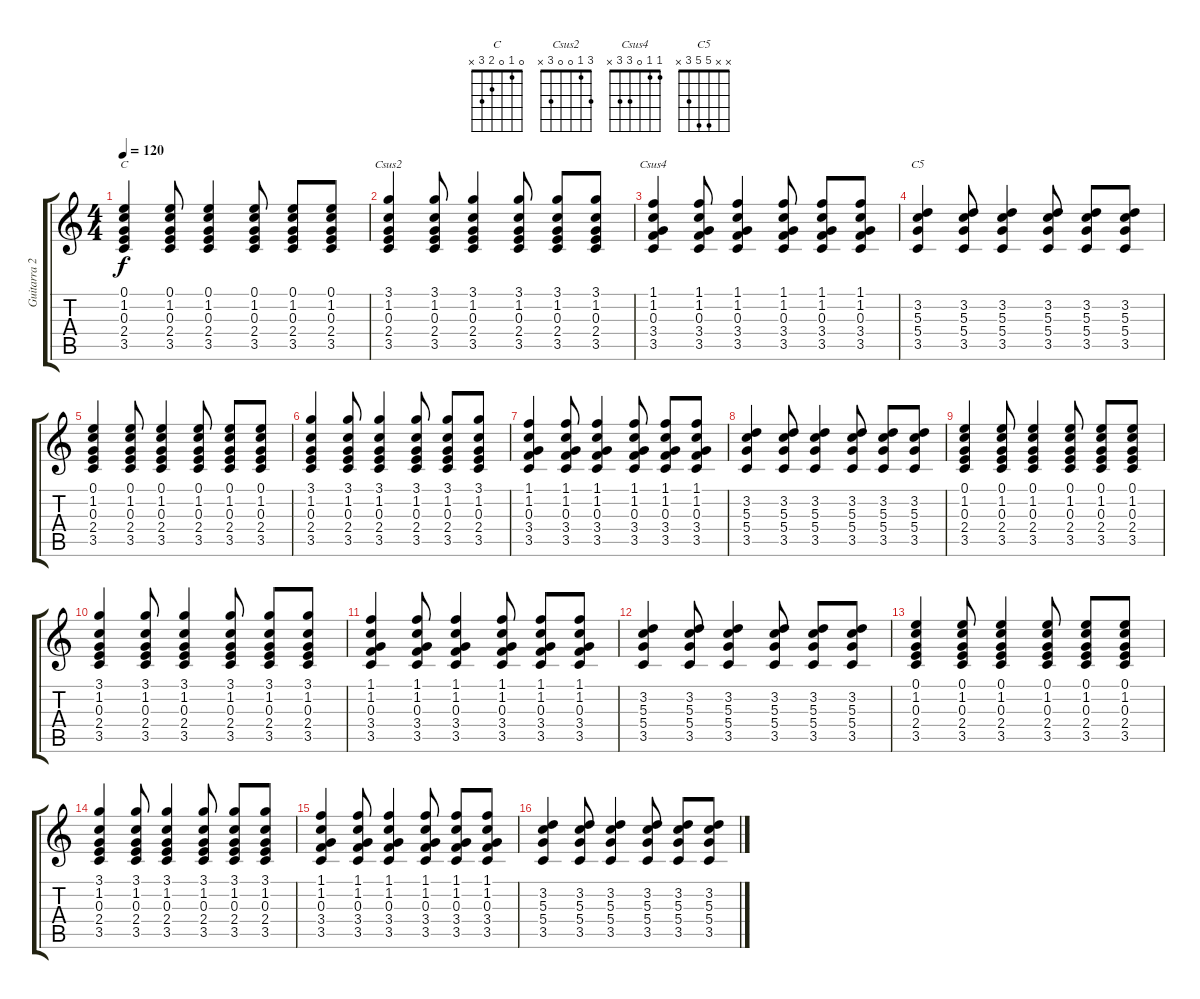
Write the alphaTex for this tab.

\track ("Guitarra 2" "Guitarra 2") {instrument electricguitarjazz}
\staff {score tabs}
\tuning (E4 B3 G3 D3 A2 E2) {hide}
\chord ("C" 0 1 0 2 3 x)
\chord ("Csus2" 3 1 0 0 3 x)
\chord ("Csus4" 1 1 0 3 3 x)
\chord ("C5" x x 5 5 3 x)
\ts (4 4)
\tempo 120
\clef g2
\ks c
(0.1 1.2 0.3 2.4 3.5).4{ch "C" dy f instrument guitarharmonics} (0.1 1.2 0.3 2.4 3.5).8 (0.1 1.2 0.3 2.4 3.5).4 (0.1 1.2 0.3 2.4 3.5).8 (0.1 1.2 0.3 2.4 3.5).8 (0.1 1.2 0.3 2.4 3.5).8 |
(3.1 1.2 0.3 2.4 3.5).4{ch "Csus2"} (3.1 1.2 0.3 2.4 3.5).8 (3.1 1.2 0.3 2.4 3.5).4 (3.1 1.2 0.3 2.4 3.5).8 (3.1 1.2 0.3 2.4 3.5).8 (3.1 1.2 0.3 2.4 3.5).8 |
(1.1 1.2 0.3 3.4 3.5).4{ch "Csus4"} (1.1 1.2 0.3 3.4 3.5).8 (1.1 1.2 0.3 3.4 3.5).4 (1.1 1.2 0.3 3.4 3.5).8 (1.1 1.2 0.3 3.4 3.5).8 (1.1 1.2 0.3 3.4 3.5).8 |
(3.2 5.3 5.4 3.5).4{ch "C5"} (3.2 5.3 5.4 3.5).8 (3.2 5.3 5.4 3.5).4 (3.2 5.3 5.4 3.5).8 (3.2 5.3 5.4 3.5).8 (3.2 5.3 5.4 3.5).8 |
(0.1 1.2 0.3 2.4 3.5).4{instrument electricguitarjazz} (0.1 1.2 0.3 2.4 3.5).8 (0.1 1.2 0.3 2.4 3.5).4 (0.1 1.2 0.3 2.4 3.5).8 (0.1 1.2 0.3 2.4 3.5).8 (0.1 1.2 0.3 2.4 3.5).8 |
(3.1 1.2 0.3 2.4 3.5).4 (3.1 1.2 0.3 2.4 3.5).8 (3.1 1.2 0.3 2.4 3.5).4 (3.1 1.2 0.3 2.4 3.5).8 (3.1 1.2 0.3 2.4 3.5).8 (3.1 1.2 0.3 2.4 3.5).8 |
(1.1 1.2 0.3 3.4 3.5).4 (1.1 1.2 0.3 3.4 3.5).8 (1.1 1.2 0.3 3.4 3.5).4 (1.1 1.2 0.3 3.4 3.5).8 (1.1 1.2 0.3 3.4 3.5).8 (1.1 1.2 0.3 3.4 3.5).8 |
(3.2 5.3 5.4 3.5).4 (3.2 5.3 5.4 3.5).8 (3.2 5.3 5.4 3.5).4 (3.2 5.3 5.4 3.5).8 (3.2 5.3 5.4 3.5).8 (3.2 5.3 5.4 3.5).8 |
(0.1 1.2 0.3 2.4 3.5).4 (0.1 1.2 0.3 2.4 3.5).8 (0.1 1.2 0.3 2.4 3.5).4 (0.1 1.2 0.3 2.4 3.5).8 (0.1 1.2 0.3 2.4 3.5).8 (0.1 1.2 0.3 2.4 3.5).8 |
(3.1 1.2 0.3 2.4 3.5).4 (3.1 1.2 0.3 2.4 3.5).8 (3.1 1.2 0.3 2.4 3.5).4 (3.1 1.2 0.3 2.4 3.5).8 (3.1 1.2 0.3 2.4 3.5).8 (3.1 1.2 0.3 2.4 3.5).8 |
(1.1 1.2 0.3 3.4 3.5).4 (1.1 1.2 0.3 3.4 3.5).8 (1.1 1.2 0.3 3.4 3.5).4 (1.1 1.2 0.3 3.4 3.5).8 (1.1 1.2 0.3 3.4 3.5).8 (1.1 1.2 0.3 3.4 3.5).8 |
(3.2 5.3 5.4 3.5).4 (3.2 5.3 5.4 3.5).8 (3.2 5.3 5.4 3.5).4 (3.2 5.3 5.4 3.5).8 (3.2 5.3 5.4 3.5).8 (3.2 5.3 5.4 3.5).8 |
(0.1 1.2 0.3 2.4 3.5).4 (0.1 1.2 0.3 2.4 3.5).8 (0.1 1.2 0.3 2.4 3.5).4 (0.1 1.2 0.3 2.4 3.5).8 (0.1 1.2 0.3 2.4 3.5).8 (0.1 1.2 0.3 2.4 3.5).8 |
(3.1 1.2 0.3 2.4 3.5).4 (3.1 1.2 0.3 2.4 3.5).8 (3.1 1.2 0.3 2.4 3.5).4 (3.1 1.2 0.3 2.4 3.5).8 (3.1 1.2 0.3 2.4 3.5).8 (3.1 1.2 0.3 2.4 3.5).8 |
(1.1 1.2 0.3 3.4 3.5).4 (1.1 1.2 0.3 3.4 3.5).8 (1.1 1.2 0.3 3.4 3.5).4 (1.1 1.2 0.3 3.4 3.5).8 (1.1 1.2 0.3 3.4 3.5).8 (1.1 1.2 0.3 3.4 3.5).8 |
(3.2 5.3 5.4 3.5).4 (3.2 5.3 5.4 3.5).8 (3.2 5.3 5.4 3.5).4 (3.2 5.3 5.4 3.5).8 (3.2 5.3 5.4 3.5).8 (3.2 5.3 5.4 3.5).8
